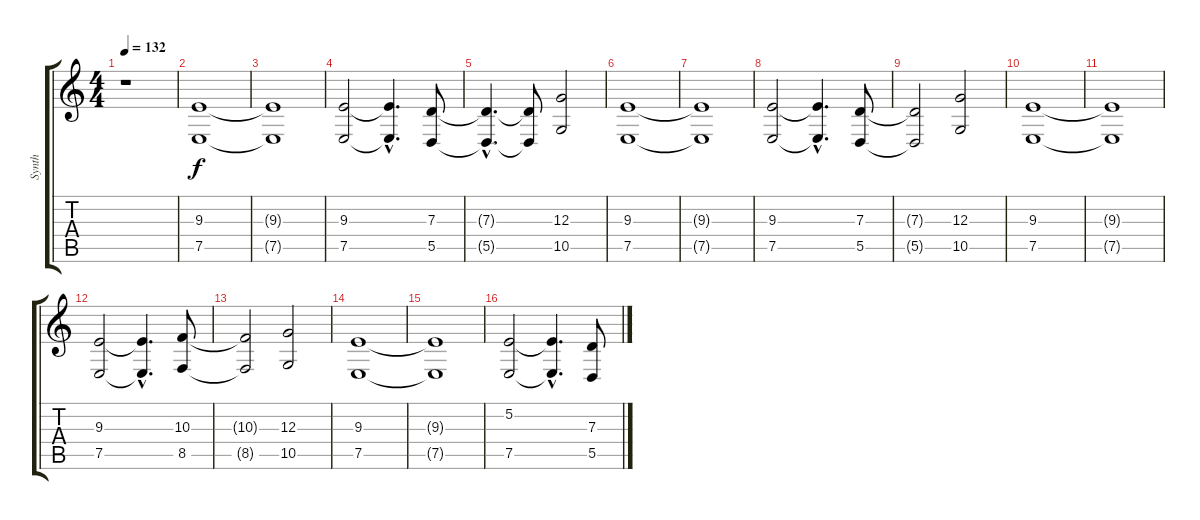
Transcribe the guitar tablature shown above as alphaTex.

\track ("Synth" "Synth") {instrument synthstrings2}
\staff {score tabs}
\tuning (E4 B3 G3 D3 A2 E2) {hide}
\ts (4 4)
\tempo 132
\clef g2
\ks c
r.1{dy f instrument synthstrings2} |
(9.3 7.5).1 |
(9.3{t} 7.5{t}).1 |
(9.3 7.5).2 (9.3{hac t} 7.5{hac t}).4{d} (7.3 5.5).8 |
(7.3{hac t} 5.5{hac t}).4{d} (7.3{t} 5.5{t}).8 (12.3 10.5).2 |
(9.3 7.5).1 |
(9.3{t} 7.5{t}).1 |
(9.3 7.5).2 (9.3{hac t} 7.5{hac t}).4{d} (7.3 5.5).8 |
(7.3{t} 5.5{t}).2 (12.3 10.5).2 |
(9.3 7.5).1 |
(9.3{t} 7.5{t}).1 |
(9.3 7.5).2 (9.3{hac t} 7.5{hac t}).4{d} (10.3 8.5).8 |
(10.3{t} 8.5{t}).2 (12.3 10.5).2 |
(9.3 7.5).1 |
(9.3{t} 7.5{t}).1 |
(5.2 7.5).2 (5.2{hac t} 7.5{hac t}).4{d} (7.3 5.5).8
